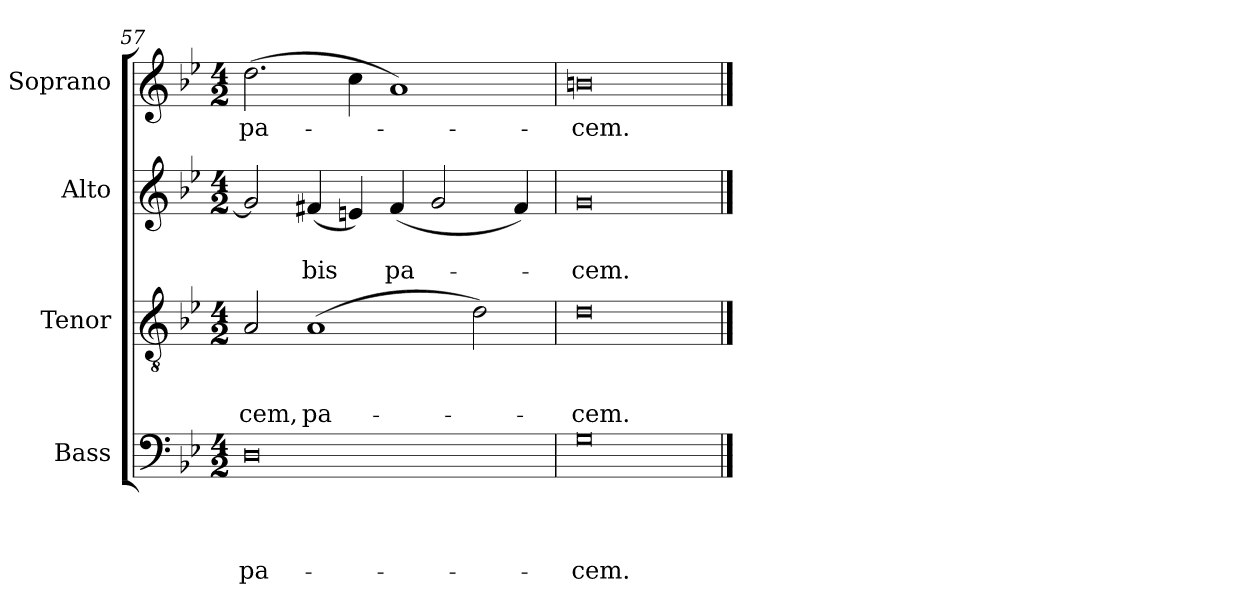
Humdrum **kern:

**kern	**text	**text	**text	**text	**kern	**text	**text	**text	**kern	**text	**text	**kern	**text
*part4	*part4	*part4	*part4	*part4	*part3	*part3	*part3	*part3	*part2	*part2	*part2	*part1	*part1
*staff4	*staff4	*staff4	*staff4	*staff4	*staff3	*staff3	*staff3	*staff3	*staff2	*staff2	*staff2	*staff1	*staff1
*I"Bass	*	*	*	*	*I"Tenor	*	*	*	*I"Alto	*	*	*I"Soprano	*
*I'B	*	*	*	*	*I'T	*	*	*	*I'A	*	*	*I'S	*
!!LO:LB:g=z
*clefF4	*	*	*	*	*clefGv2	*	*	*	*clefG2	*	*	*clefG2	*
*k[b-e-]	*	*	*	*	*k[b-e-]	*	*	*	*k[b-e-]	*	*	*k[b-e-]	*
*B-:	*	*	*	*	*B-:	*	*	*	*B-:	*	*	*B-:	*
*M4/2	*	*	*	*	*M4/2	*	*	*	*M4/2	*	*	*M4/2	*
=57	=57	=57	=57	=57	=57	=57	=57	=57	=57	=57	=57	=57	=57
!	!	!	!	!LO:LY:b	!	!	!	!LO:LY:b	!	!	!	!	!LO:LY:b
0D	.	.	.	pa-	2A/	.	.	-cem,	2g/]	.	.	(>2.dd\	pa-
!	!	!	!	!	!	!	!	!LO:LY:b	!	!	!LO:LY:b	!	!
.	.	.	.	.	(>1A	.	.	pa-	(<4f#X/	.	-bis	.	.
.	.	.	.	.	.	.	.	.	4en/)	.	.	4cc\	.
!	!	!	!	!	!	!	!	!	!	!	!LO:LY:b	!	!
.	.	.	.	.	.	.	.	.	(<4f#/	.	pa-	1a)	.
.	.	.	.	.	.	.	.	.	2g/	.	.	.	.
.	.	.	.	.	2d\)	.	.	.	.	.	.	.	.
.	.	.	.	.	.	.	.	.	4f#/)	.	.	.	.
=58	=58	=58	=58	=58	=58	=58	=58	=58	=58	=58	=58	=58	=58
!	!	!	!	!LO:LY:b	!	!	!	!LO:LY:b	!	!	!LO:LY:b	!	!LO:LY:b
0G	.	.	.	-cem.	0d	.	.	-cem.	0g	.	-cem.	0bn	-cem.
==	==	==	==	==	==	==	==	==	==	==	==	==	==
*-	*-	*-	*-	*-	*-	*-	*-	*-	*-	*-	*-	*-	*-
